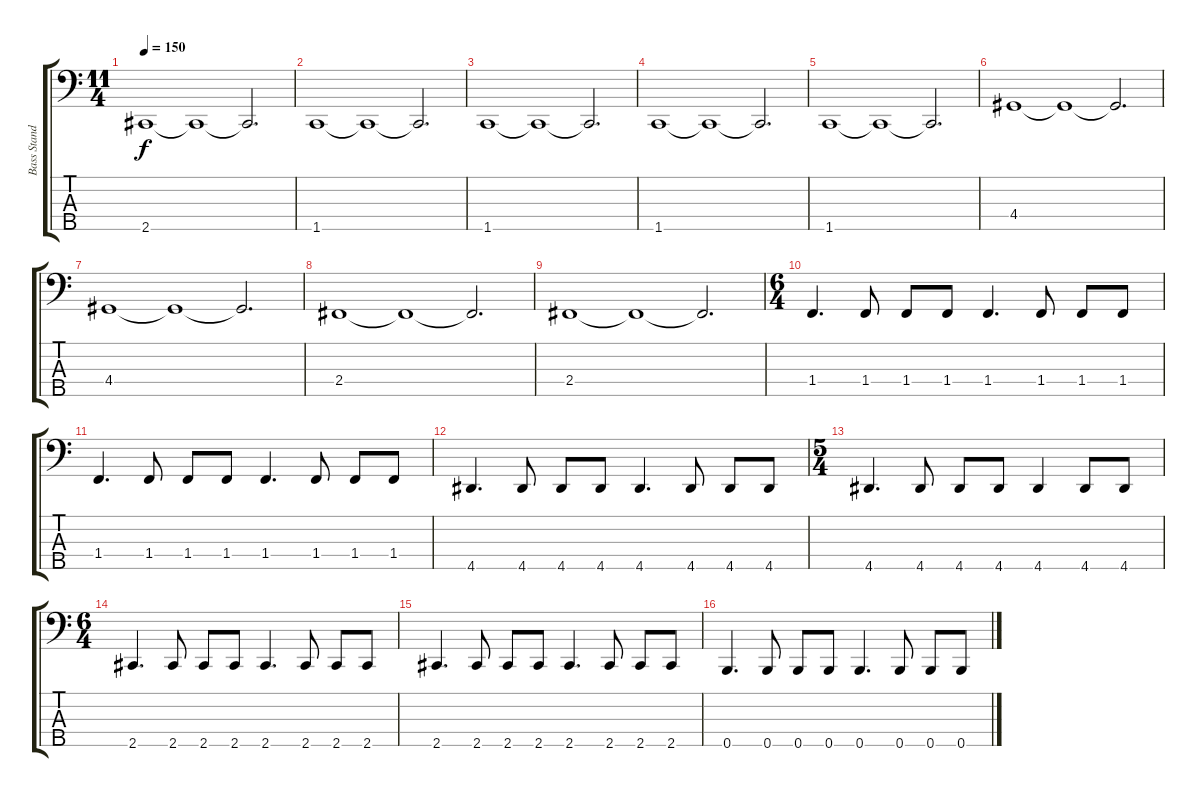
\track ("Bass Standard" "Bass Stand") {instrument electricbasspick}
\staff {score tabs}
\tuning (G2 D2 A1 E1 B0) {hide}
\ts (11 4)
\tempo 150
\clef f4
\ks c
2.5.1{dy f} 2.5{t}.1 2.5{t}.2{d} |
1.5.1 1.5{t}.1 1.5{t}.2{d} |
1.5.1 1.5{t}.1 1.5{t}.2{d} |
1.5.1 1.5{t}.1 1.5{t}.2{d} |
1.5.1 1.5{t}.1 1.5{t}.2{d} |
4.4.1 4.4{t}.1 4.4{t}.2{d} |
4.4.1 4.4{t}.1 4.4{t}.2{d} |
2.4.1 2.4{t}.1 2.4{t}.2{d} |
2.4.1 2.4{t}.1 2.4{t}.2{d} |
\ts (6 4)
1.4.4{d} 1.4.8 1.4.8 1.4.8 1.4.4{d} 1.4.8 1.4.8 1.4.8 |
1.4.4{d} 1.4.8 1.4.8 1.4.8 1.4.4{d} 1.4.8 1.4.8 1.4.8 |
4.5.4{d} 4.5.8 4.5.8 4.5.8 4.5.4{d} 4.5.8 4.5.8 4.5.8 |
\ts (5 4)
4.5.4{d} 4.5.8 4.5.8 4.5.8 4.5.4 4.5.8 4.5.8 |
\ts (6 4)
2.5.4{d} 2.5.8 2.5.8 2.5.8 2.5.4{d} 2.5.8 2.5.8 2.5.8 |
2.5.4{d} 2.5.8 2.5.8 2.5.8 2.5.4{d} 2.5.8 2.5.8 2.5.8 |
0.5.4{d} 0.5.8 0.5.8 0.5.8 0.5.4{d} 0.5.8 0.5.8 0.5.8
